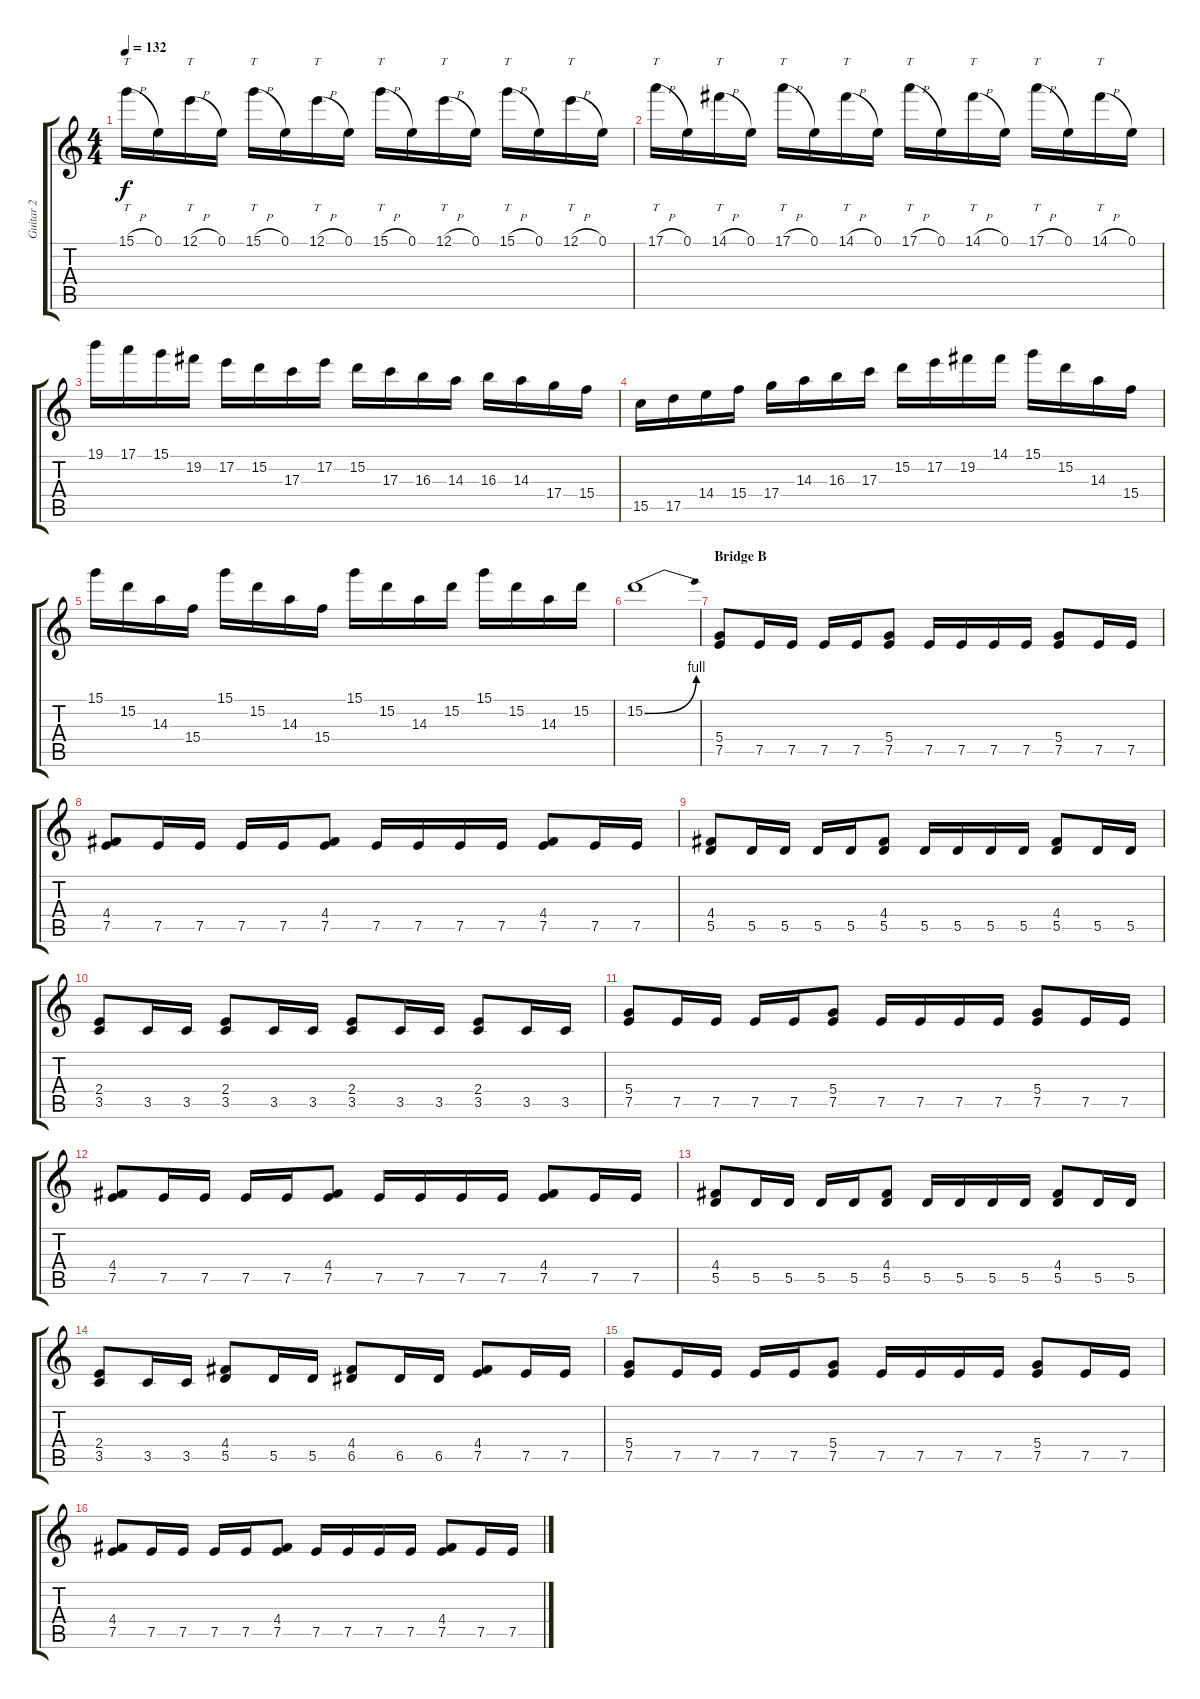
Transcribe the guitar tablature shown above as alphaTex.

\track ("Guitar 2" "Guitar 2") {instrument distortionguitar}
\staff {score tabs}
\tuning (E4 B3 G3 D3 A2 E2) {hide}
\ts (4 4)
\tempo 132
\clef g2
\ks c
15.1{h}.16{tt dy f} 0.1.16 12.1{h}.16{tt} 0.1.16 15.1{h}.16{tt} 0.1.16 12.1{h}.16{tt} 0.1.16 15.1{h}.16{tt} 0.1.16 12.1{h}.16{tt} 0.1.16 15.1{h}.16{tt} 0.1.16 12.1{h}.16{tt} 0.1.16 |
17.1{h}.16{tt} 0.1.16 14.1{h}.16{tt} 0.1.16 17.1{h}.16{tt} 0.1.16 14.1{h}.16{tt} 0.1.16 17.1{h}.16{tt} 0.1.16 14.1{h}.16{tt} 0.1.16 17.1{h}.16{tt} 0.1.16 14.1{h}.16{tt} 0.1.16 |
19.1.16 17.1.16 15.1.16 19.2.16 17.2.16 15.2.16 17.3.16 17.2.16 15.2.16 17.3.16 16.3.16 14.3.16 16.3.16 14.3.16 17.4.16 15.4.16 |
15.5.16 17.5.16 14.4.16 15.4.16 17.4.16 14.3.16 16.3.16 17.3.16 15.2.16 17.2.16 19.2.16 14.1.16 15.1.16 15.2.16 14.3.16 15.4.16 |
15.1.16 15.2.16 14.3.16 15.4.16 15.1.16 15.2.16 14.3.16 15.4.16 15.1.16 15.2.16 14.3.16 15.2.16 15.1.16 15.2.16 14.3.16 15.2.16 |
15.2{be (bend 0 0 60 4)}.1 |
\section ("" "Bridge B")
(5.4 7.5).8{volume 13 instrument distortionguitar} 7.5.16 7.5.16 7.5.16 7.5.16 (5.4 7.5).8 7.5.16 7.5.16 7.5.16 7.5.16 (5.4 7.5).8 7.5.16 7.5.16 |
(4.4 7.5).8 7.5.16 7.5.16 7.5.16 7.5.16 (4.4 7.5).8 7.5.16 7.5.16 7.5.16 7.5.16 (4.4 7.5).8 7.5.16 7.5.16 |
(4.4 5.5).8 5.5.16 5.5.16 5.5.16 5.5.16 (4.4 5.5).8 5.5.16 5.5.16 5.5.16 5.5.16 (4.4 5.5).8 5.5.16 5.5.16 |
(2.4 3.5).8 3.5.16 3.5.16 (2.4 3.5).8 3.5.16 3.5.16 (2.4 3.5).8 3.5.16 3.5.16 (2.4 3.5).8 3.5.16 3.5.16 |
(5.4 7.5).8 7.5.16 7.5.16 7.5.16 7.5.16 (5.4 7.5).8 7.5.16 7.5.16 7.5.16 7.5.16 (5.4 7.5).8 7.5.16 7.5.16 |
(4.4 7.5).8 7.5.16 7.5.16 7.5.16 7.5.16 (4.4 7.5).8 7.5.16 7.5.16 7.5.16 7.5.16 (4.4 7.5).8 7.5.16 7.5.16 |
(4.4 5.5).8 5.5.16 5.5.16 5.5.16 5.5.16 (4.4 5.5).8 5.5.16 5.5.16 5.5.16 5.5.16 (4.4 5.5).8 5.5.16 5.5.16 |
(2.4 3.5).8 3.5.16 3.5.16 (4.4 5.5).8 5.5.16 5.5.16 (4.4 6.5).8 6.5.16 6.5.16 (4.4 7.5).8 7.5.16 7.5.16 |
(5.4 7.5).8{volume 13} 7.5.16 7.5.16 7.5.16 7.5.16 (5.4 7.5).8 7.5.16 7.5.16 7.5.16 7.5.16 (5.4 7.5).8 7.5.16 7.5.16 |
(4.4 7.5).8 7.5.16 7.5.16 7.5.16 7.5.16 (4.4 7.5).8 7.5.16 7.5.16 7.5.16 7.5.16 (4.4 7.5).8 7.5.16 7.5.16
